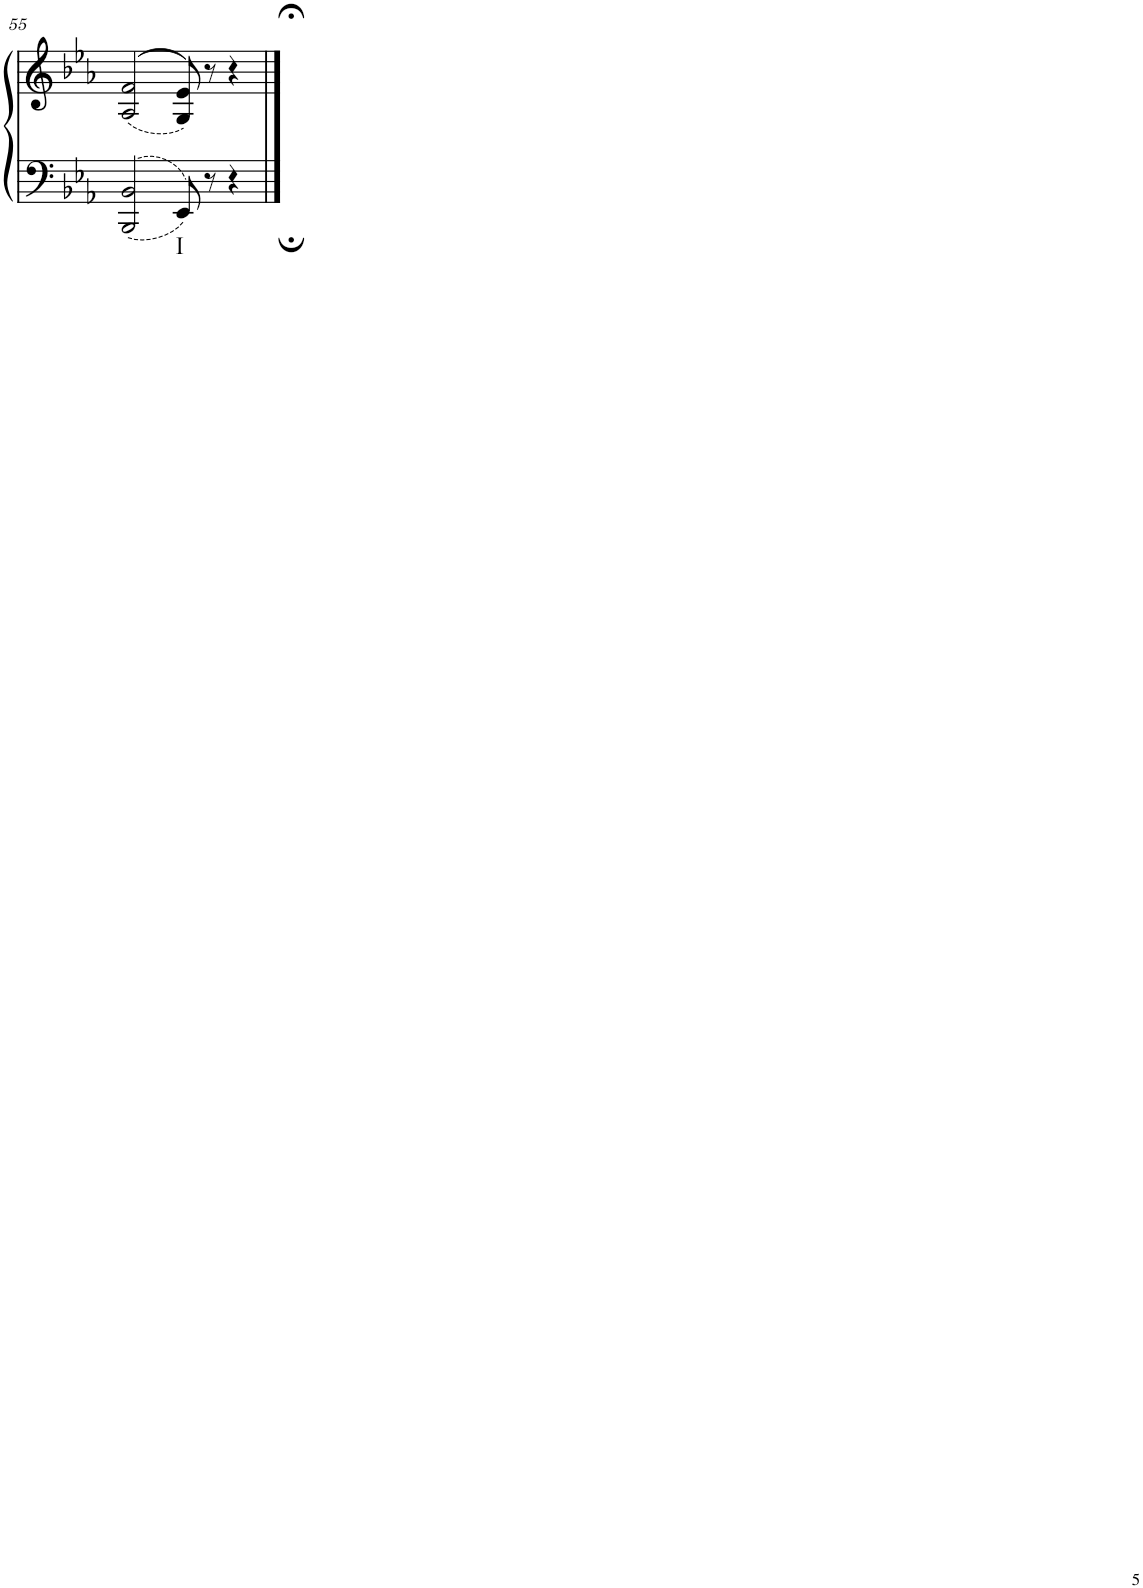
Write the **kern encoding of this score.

**kern	**kern
*part1	*part1
*staff2	*staff1
*I"Piano, Piano right	*
*I'Pno.	*
!!LO:PB:g=z
*clefF4	*clefG2
*k[b-e-a-]	*k[b-e-a-]
*M4/4	*M4/4
=55	=55
2BBB-/ 2BB-/	(>(2A-/ 2f/
!LO:TX:b:t=I	!
8EE-/	8G/ 8e-/))
8r	8r
4r;	4r;<
==	==
*-	*-
